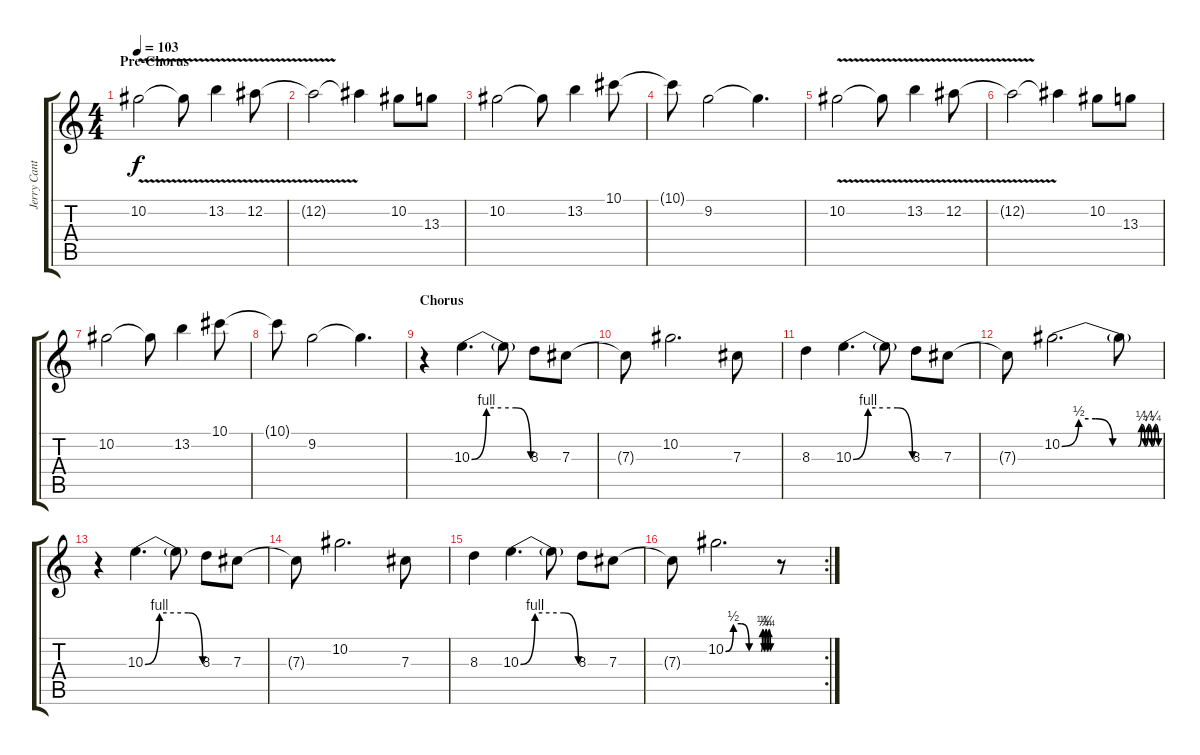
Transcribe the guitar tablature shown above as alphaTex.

\track ("Jerry Cantrell" "Jerry Cant") {instrument overdrivenguitar}
\staff {score tabs}
\tuning (Eb4 Bb3 Gb3 Db3 Ab2 Db2) {hide}
\ts (4 4)
\section ("" "Pre-Chorus")
\tempo 103
\clef g2
\ks c
10.2{v}.2{dy f} 10.2{t}.8 13.2{v}.4 12.2{v}.8 |
12.2{t}.2 12.2{t}.4 10.2.8 13.3.8 |
10.2.2 10.2{t}.8 13.2.4 10.1.8 |
10.1{t}.8 9.2.2 9.2{t}.4{d} |
10.2{v}.2 10.2{t}.8 13.2{v}.4 12.2{v}.8 |
12.2{t}.2 12.2{t}.4 10.2.8 13.3.8 |
10.2.2 10.2{t}.8 13.2.4 10.1.8 |
10.1{t}.8 9.2.2 9.2{t}.4{d} |
\section ("" "Chorus")
r.4 10.3{be (custom 0 0 15 4 30 4 45 4 60 0)}.4{d} 10.3{t}.8 8.3.8 7.3.8 |
7.3{t}.8 10.2.2{d} 7.3.8 |
8.3.4 10.3{be (custom 0 0 15 4 30 4 45 4 60 0)}.4{d} 10.3{t}.8 8.3.8 7.3.8 |
7.3{t}.8 10.2{be (custom 0 0 10 2 20 2 30 0 45 0 47 1 49 0 51 1 53 0 55 1 57 0 60 0)}.2{d} 10.2{t}.8 |
r.4 10.3{be (custom 0 0 15 4 30 4 45 4 60 0)}.4{d} 10.3{t}.8 8.3.8 7.3.8 |
7.3{t}.8 10.2.2{d} 7.3.8 |
8.3.4 10.3{be (custom 0 0 15 4 30 4 45 4 60 0)}.4{d} 10.3{t}.8 8.3.8 7.3.8 |
\rc 2
7.3{t}.8 10.2{be (custom 0 0 10 2 20 2 30 0 45 0 47 1 49 0 51 1 53 0 55 1 57 0 60 0)}.2{d} r.8
